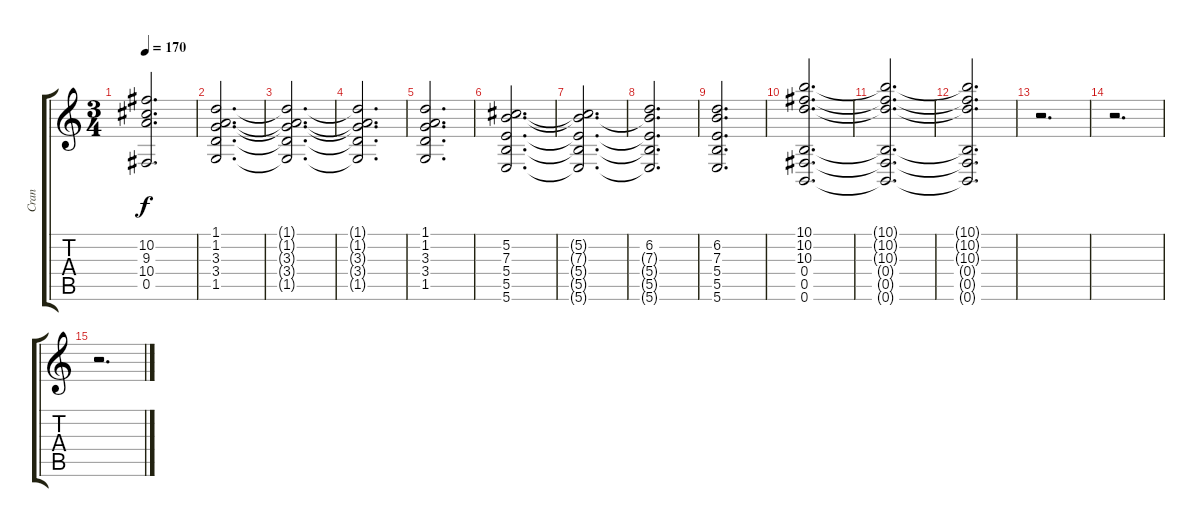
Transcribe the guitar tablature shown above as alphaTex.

\track ("Cran" "Cran") {instrument distortionguitar}
\staff {score tabs}
\tuning (Db4 Ab3 E3 B2 Gb2 B1) {hide}
\ts (3 4)
\tempo 170
\clef g2
\ks c
(10.2{t} 9.3{t} 10.4{t} 0.5{t}).2{d dy f} |
(1.1 1.2 3.3 3.4 1.5).2{d volume 13} |
(1.1{t} 1.2{t} 3.3{t} 3.4{t} 1.5{t}).2{d} |
(1.1{t} 1.2{t} 3.3{t} 3.4{t} 1.5{t}).2{d} |
(1.1 1.2 3.3 3.4 1.5).2{d volume 13} |
(5.2 7.3 5.4 5.5 5.6).2{d volume 5} |
(5.2{t} 7.3{t} 5.4{t} 5.5{t} 5.6{t}).2{d} |
(6.2 7.3{t} 5.4{t} 5.5{t} 5.6{t}).2{d} |
(6.2 7.3 5.4 5.5 5.6).2{d volume 7} |
(10.1 10.2 10.3 0.4 0.5 0.6).2{d volume 5} |
(10.1{t} 10.2{t} 10.3{t} 0.4{t} 0.5{t} 0.6{t}).2{d} |
(10.1{t} 10.2{t} 10.3{t} 0.4{t} 0.5{t} 0.6{t}).2{d} |
r.2{d volume 13} |
r.2{d volume 5} |
r.2{d}
